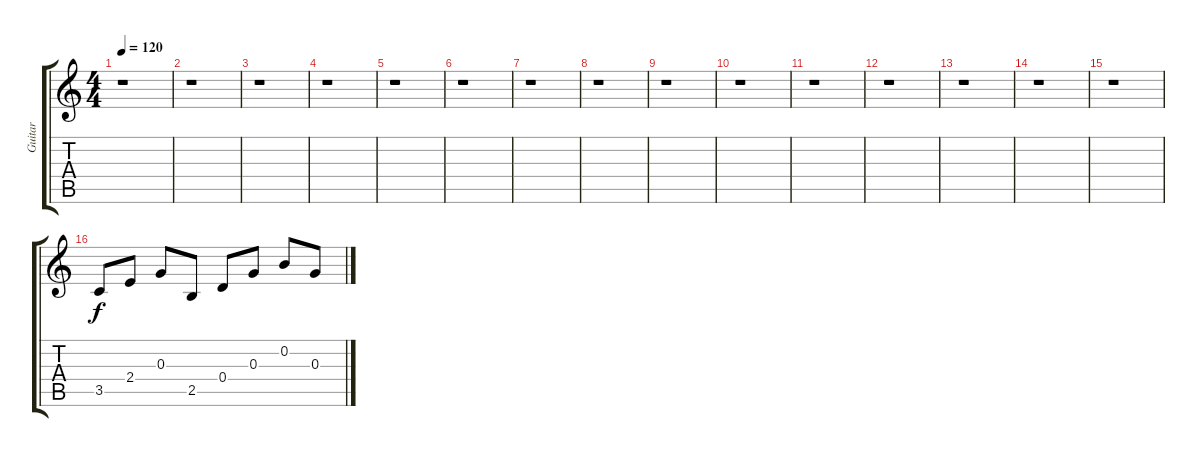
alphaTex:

\track ("Guitar" "Guitar") {instrument distortionguitar}
\staff {score tabs}
\tuning (E4 B3 G3 D3 A2 E2) {hide}
\ts (4 4)
\tempo 120
\clef g2
\ks c
r.1{dy f} |
r.1 |
r.1 |
r.1 |
r.1 |
r.1 |
r.1 |
r.1 |
r.1 |
r.1 |
r.1 |
r.1 |
r.1 |
r.1 |
r.1 |
3.5.8 2.4.8 0.3.8 2.5.8 0.4.8 0.3.8 0.2.8 0.3.8
